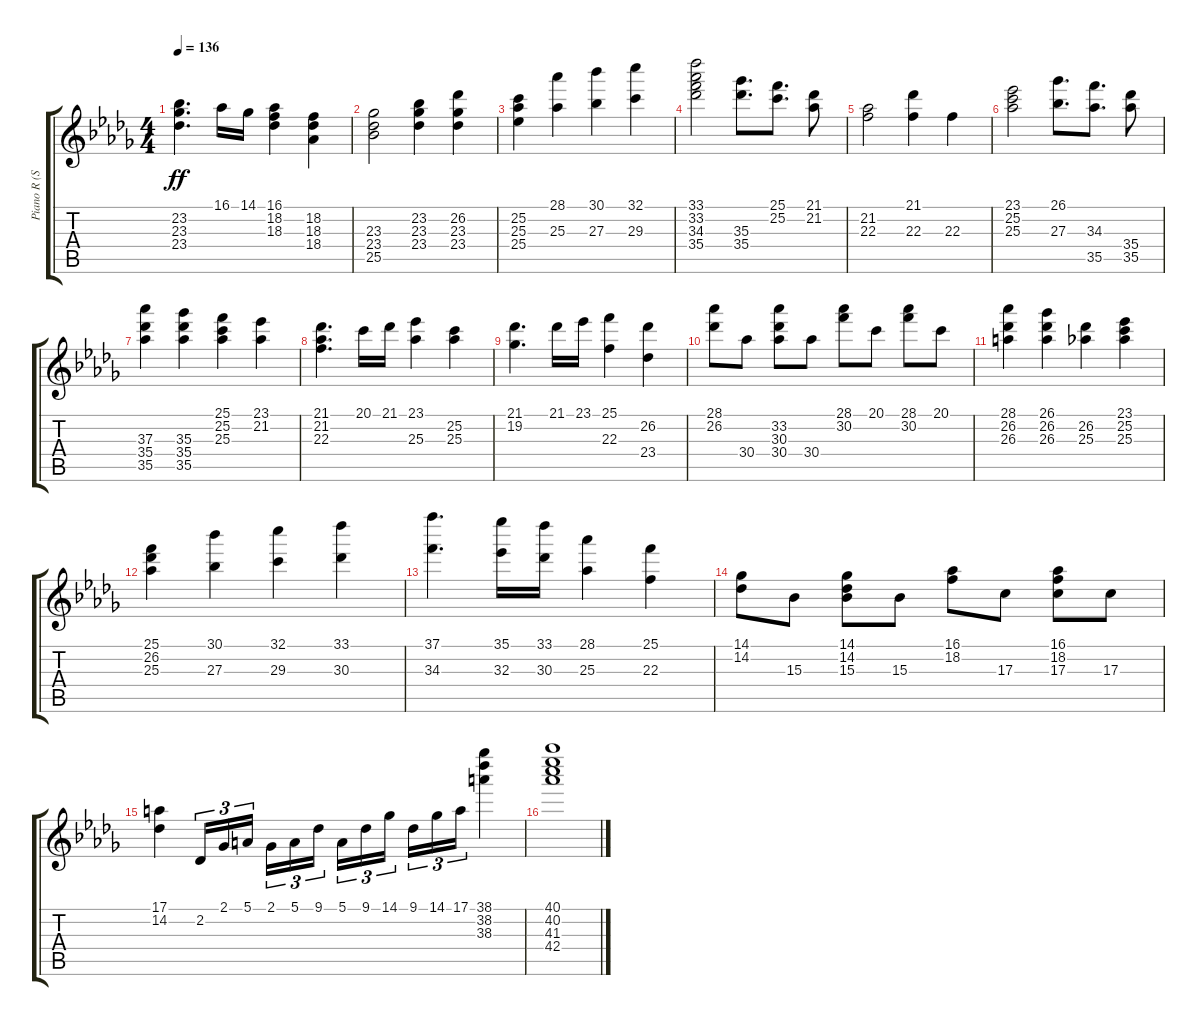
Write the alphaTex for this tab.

\track ("Piano R (Staff 1)" "Piano R (S") {instrument acousticgrandpiano}
\staff {score tabs}
\tuning (E4 B3 G3 D3 A2 E2) {hide}
\ts (4 4)
\tempo 136
\clef g2
\ks db
(23.2 23.3 23.4).4{d dy ff} 16.1.16 14.1.16 (16.1 18.2 18.3).4 (18.2 18.3 18.4).4 |
(23.3 23.4 25.5).2 (23.2 23.3 23.4).4 (26.2 23.3 23.4).4 |
(25.2 25.3 25.4).4 (28.1 25.3).4 (30.1 27.3).4 (32.1 29.3).4 |
(33.1 33.2 34.3 35.4).2 (35.3 35.4).8{d} (25.1 25.2).8{d} (21.1 21.2).8 |
(21.2 22.3).2 (21.1 22.3).4 22.3.4 |
(23.1 25.2 25.3).2 (26.1 27.3).8{d} (34.3 35.5).8{d} (35.4 35.5).8 |
(37.3 35.4 35.5).4 (35.3 35.4 35.5).4 (25.1 25.2 25.3).4 (23.1 21.2).4 |
(21.1 21.2 22.3).4{d} 20.1.16 21.1.16 (23.1 25.3).4 (25.2 25.3).4 |
(21.1 19.2).4{d} 21.1.16 23.1.16 (25.1 22.3).4 (26.2 23.4).4 |
(28.1 26.2).8 30.4.8 (33.2 30.3 30.4).8 30.4.8 (28.1 30.2).8 20.1.8 (28.1 30.2).8 20.1.8 |
(28.1 26.2 26.3).4 (26.1 26.2 26.3).4 (26.2 25.3).4 (23.1 25.2 25.3).4 |
(25.1 26.2 25.3).4 (30.1 27.3).4 (32.1 29.3).4 (33.1 30.3).4 |
(37.1 34.3).4{d} (35.1 32.3).16 (33.1 30.3).16 (28.1 25.3).4 (25.1 22.3).4 |
(14.1 14.2).8 15.3.8 (14.1 14.2 15.3).8 15.3.8 (16.1 18.2).8 17.3.8 (16.1 18.2 17.3).8 17.3.8 |
(17.1 14.2).4 2.2.16{tu (3 2)} 2.1.16{tu (3 2)} 5.1.16{tu (3 2)} 2.1.16{tu (3 2)} 5.1.16{tu (3 2)} 9.1.16{tu (3 2)} 5.1.16{tu (3 2)} 9.1.16{tu (3 2)} 14.1.16{tu (3 2)} 9.1.16{tu (3 2)} 14.1.16{tu (3 2)} 17.1.16{tu (3 2)} (38.1 38.2 38.3).4 |
(40.1 40.2 41.3 42.4).1
